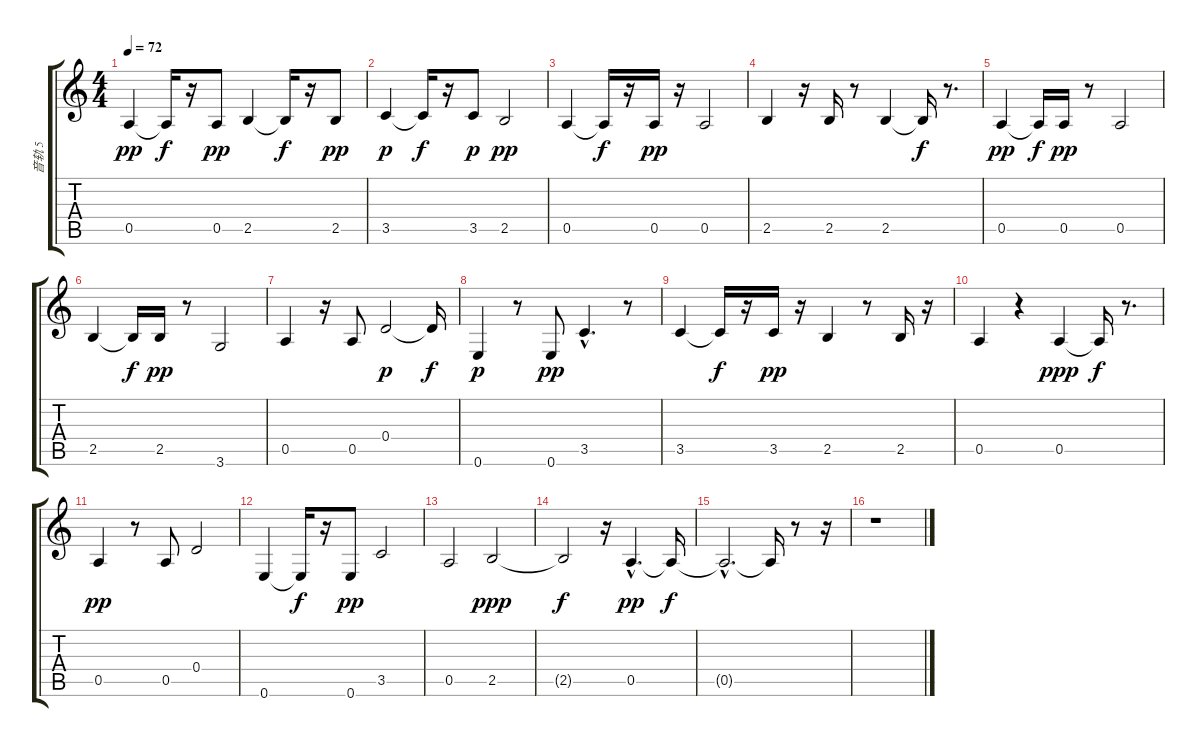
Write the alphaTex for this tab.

\track ("音轨 5" "音轨 5") {instrument acousticbass}
\staff {score tabs}
\tuning (E4 B3 G3 D3 A2 E2) {hide}
\ts (4 4)
\tempo 72
\clef g2
\ks c
0.5.4{dy pp} 0.5{t}.16{dy f} r.16 0.5.8{dy pp} 2.5.4 2.5{t}.16{dy f} r.16 2.5.8{dy pp} |
3.5.4{dy p} 3.5{t}.16{dy f} r.16 3.5.8{dy p} 2.5.2{dy pp} |
0.5.4 0.5{t}.16{dy f} r.16 0.5.16{dy pp} r.16 0.5.2 |
2.5.4 r.16 2.5.16 r.8 2.5.4 2.5{t}.16{dy f} r.8{d} |
0.5.4{dy pp} 0.5{t}.16{dy f} 0.5.16{dy pp} r.8 0.5.2 |
2.5.4 2.5{t}.16{dy f} 2.5.16{dy pp} r.8 3.6.2 |
0.5.4 r.16 0.5.8 0.4.2{dy p} 0.4{t}.16{dy f} |
0.6.4{dy p} r.8 0.6.8{dy pp} 3.5{hac}.4{d} r.8 |
3.5.4 3.5{t}.16{dy f} r.16 3.5.16{dy pp} r.16 2.5.4 r.8 2.5.16 r.16 |
0.5.4 r.4 0.5.4{dy ppp} 0.5{t}.16{dy f} r.8{d} |
0.5.4{dy pp} r.8 0.5.8 0.4.2 |
0.6.4 0.6{t}.16{dy f} r.16 0.6.8{dy pp} 3.5.2 |
0.5.2 2.5.2{dy ppp} |
2.5{t}.2{dy f} r.16 0.5{hac}.4{d dy pp balance 8} 0.5{t}.16{dy f} |
0.5{hac t}.2{d} 0.5{t}.16 r.8 r.16 |
r.1
